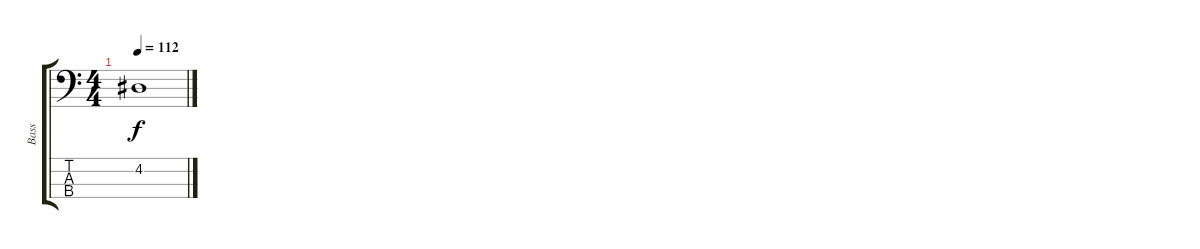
\track ("Bass" "Bass") {instrument electricbassfinger}
\staff {score tabs}
\tuning (E2 B1 Gb1 Bb0) {hide}
\ts (4 4)
\tempo 112
\clef f4
\ks c
4.2{t}.1{dy f}
